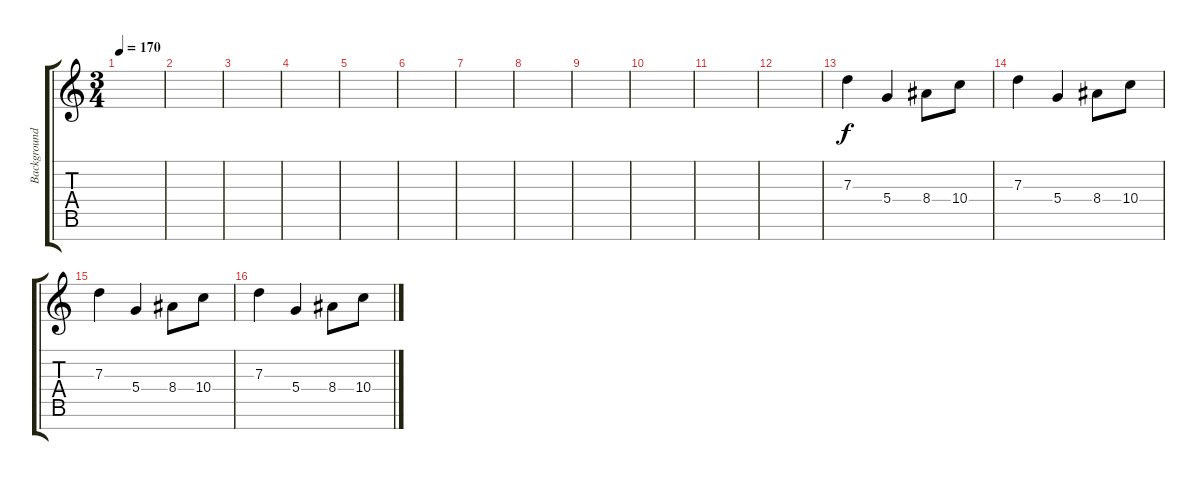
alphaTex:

\track ("Background" "Background") {instrument distortionguitar}
\staff {score tabs}
\tuning (E4 B3 G3 D3 A2 E2 B1) {hide}
\ts (3 4)
\tempo 170
\clef g2
\ks c
|
|
|
|
|
|
|
|
|
|
|
|
7.3.4 5.4.4 8.4.8 10.4.8 |
7.3.4 5.4.4 8.4.8 10.4.8 |
7.3.4 5.4.4 8.4.8 10.4.8 |
7.3.4 5.4.4 8.4.8 10.4.8
